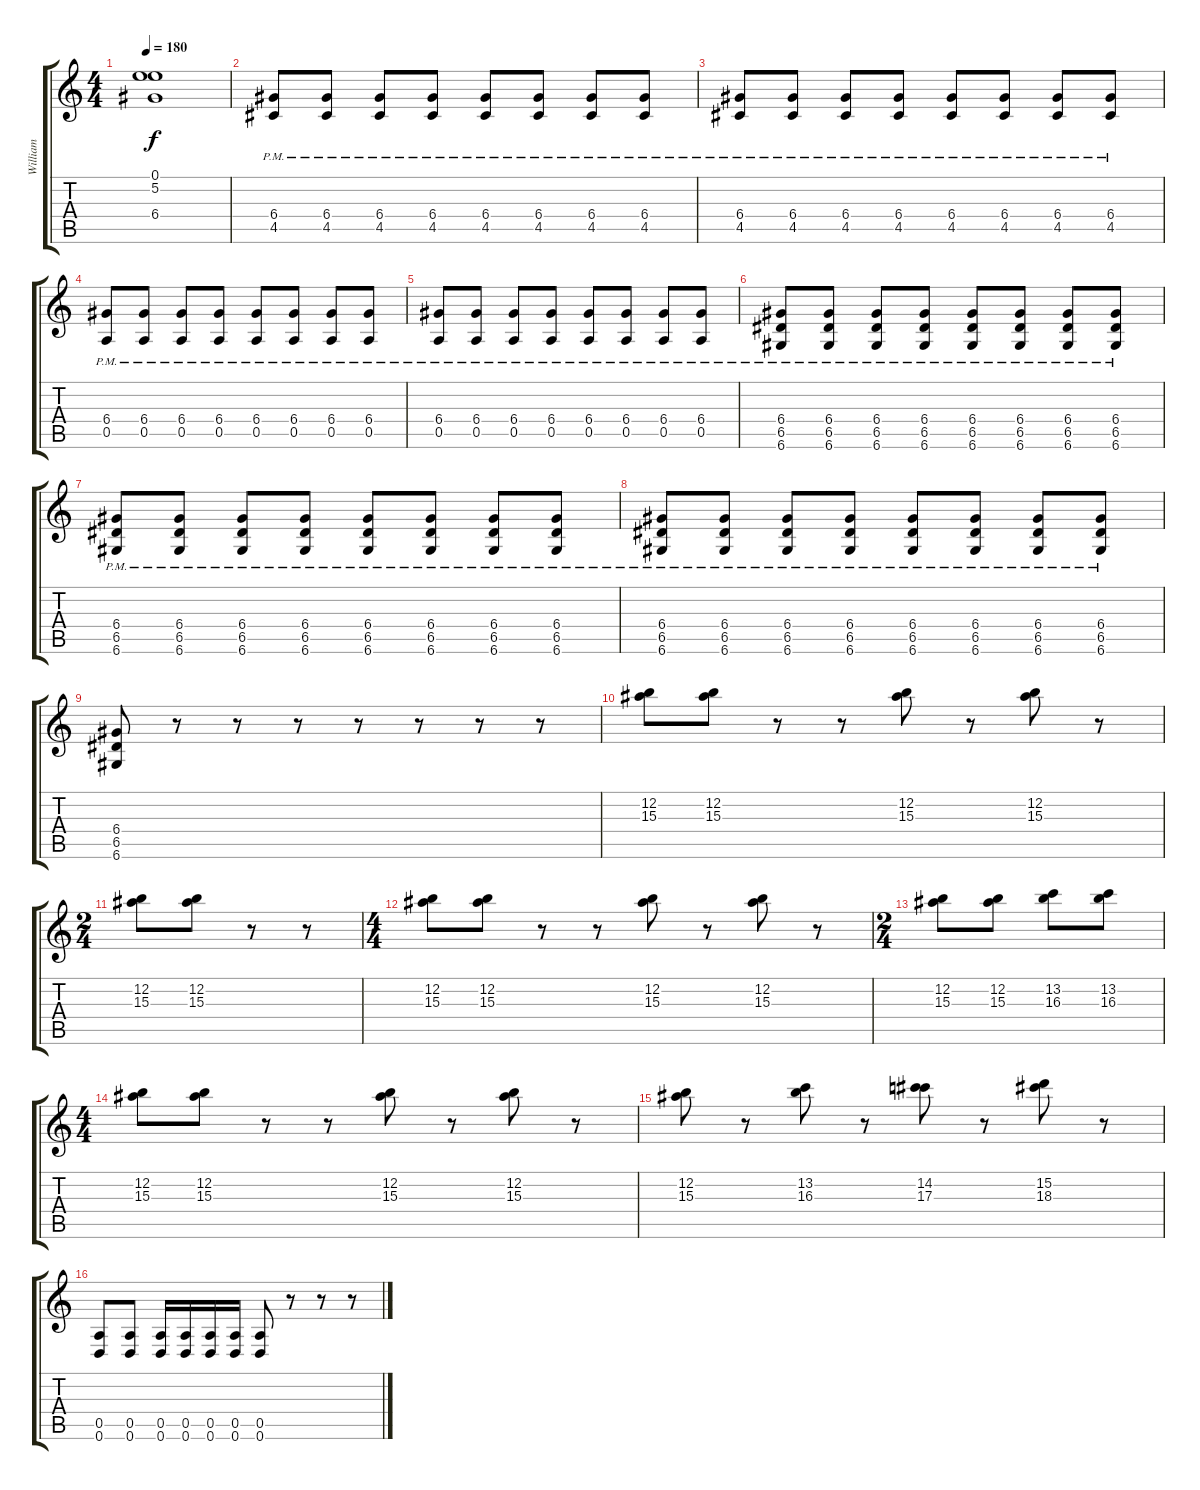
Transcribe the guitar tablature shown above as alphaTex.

\track ("William" "William") {instrument distortionguitar}
\staff {score tabs}
\tuning (E4 B3 G3 D3 A2 D2) {hide}
\ts (4 4)
\tempo 180
\clef g2
\ks c
(0.1{t} 5.2{t} 6.4{t}).1{dy f} |
(6.4{pm} 4.5{pm}).8 (6.4{pm} 4.5{pm}).8 (6.4{pm} 4.5{pm}).8 (6.4{pm} 4.5{pm}).8 (6.4{pm} 4.5{pm}).8 (6.4{pm} 4.5{pm}).8 (6.4{pm} 4.5{pm}).8 (6.4{pm} 4.5{pm}).8 |
(6.4{pm} 4.5{pm}).8 (6.4{pm} 4.5{pm}).8 (6.4{pm} 4.5{pm}).8 (6.4{pm} 4.5{pm}).8 (6.4{pm} 4.5{pm}).8 (6.4{pm} 4.5{pm}).8 (6.4{pm} 4.5{pm}).8 (6.4{pm} 4.5{pm}).8 |
(6.4{pm} 0.5{pm}).8 (6.4{pm} 0.5{pm}).8 (6.4{pm} 0.5{pm}).8 (6.4{pm} 0.5{pm}).8 (6.4{pm} 0.5{pm}).8 (6.4{pm} 0.5{pm}).8 (6.4{pm} 0.5{pm}).8 (6.4{pm} 0.5{pm}).8 |
(6.4{pm} 0.5{pm}).8 (6.4{pm} 0.5{pm}).8 (6.4{pm} 0.5{pm}).8 (6.4{pm} 0.5{pm}).8 (6.4{pm} 0.5{pm}).8 (6.4{pm} 0.5{pm}).8 (6.4{pm} 0.5{pm}).8 (6.4{pm} 0.5{pm}).8 |
(6.4{pm} 6.5{pm} 6.6{pm}).8 (6.4{pm} 6.5{pm} 6.6{pm}).8 (6.4{pm} 6.5{pm} 6.6{pm}).8 (6.4{pm} 6.5{pm} 6.6{pm}).8 (6.4{pm} 6.5{pm} 6.6{pm}).8 (6.4{pm} 6.5{pm} 6.6{pm}).8 (6.4{pm} 6.5{pm} 6.6{pm}).8 (6.4{pm} 6.5{pm} 6.6{pm}).8 |
(6.4{pm} 6.5{pm} 6.6{pm}).8 (6.4{pm} 6.5{pm} 6.6{pm}).8 (6.4{pm} 6.5{pm} 6.6{pm}).8 (6.4{pm} 6.5{pm} 6.6{pm}).8 (6.4{pm} 6.5{pm} 6.6{pm}).8 (6.4{pm} 6.5{pm} 6.6{pm}).8 (6.4{pm} 6.5{pm} 6.6{pm}).8 (6.4{pm} 6.5{pm} 6.6{pm}).8 |
(6.4{pm} 6.5{pm} 6.6{pm}).8 (6.4{pm} 6.5{pm} 6.6{pm}).8 (6.4{pm} 6.5{pm} 6.6{pm}).8 (6.4{pm} 6.5{pm} 6.6{pm}).8 (6.4{pm} 6.5{pm} 6.6{pm}).8 (6.4{pm} 6.5{pm} 6.6{pm}).8 (6.4{pm} 6.5{pm} 6.6{pm}).8 (6.4{pm} 6.5{pm} 6.6{pm}).8 |
(6.4 6.5 6.6).8 r.8 r.8 r.8 r.8 r.8 r.8 r.8 |
(12.2 15.3).8 (12.2 15.3).8 r.8 r.8 (12.2 15.3).8 r.8 (12.2 15.3).8 r.8 |
\ts (2 4)
(12.2 15.3).8 (12.2 15.3).8 r.8 r.8 |
\ts (4 4)
(12.2 15.3).8 (12.2 15.3).8 r.8 r.8 (12.2 15.3).8 r.8 (12.2 15.3).8 r.8 |
\ts (2 4)
(12.2 15.3).8 (12.2 15.3).8 (13.2 16.3).8 (13.2 16.3).8 |
\ts (4 4)
(12.2 15.3).8 (12.2 15.3).8 r.8 r.8 (12.2 15.3).8 r.8 (12.2 15.3).8 r.8 |
(12.2 15.3).8 r.8 (13.2 16.3).8 r.8 (14.2 17.3).8 r.8 (15.2 18.3).8 r.8 |
(0.5 0.6).8 (0.5 0.6).8 (0.5 0.6).16 (0.5 0.6).16 (0.5 0.6).16 (0.5 0.6).16 (0.5 0.6).8 r.8 r.8 r.8
